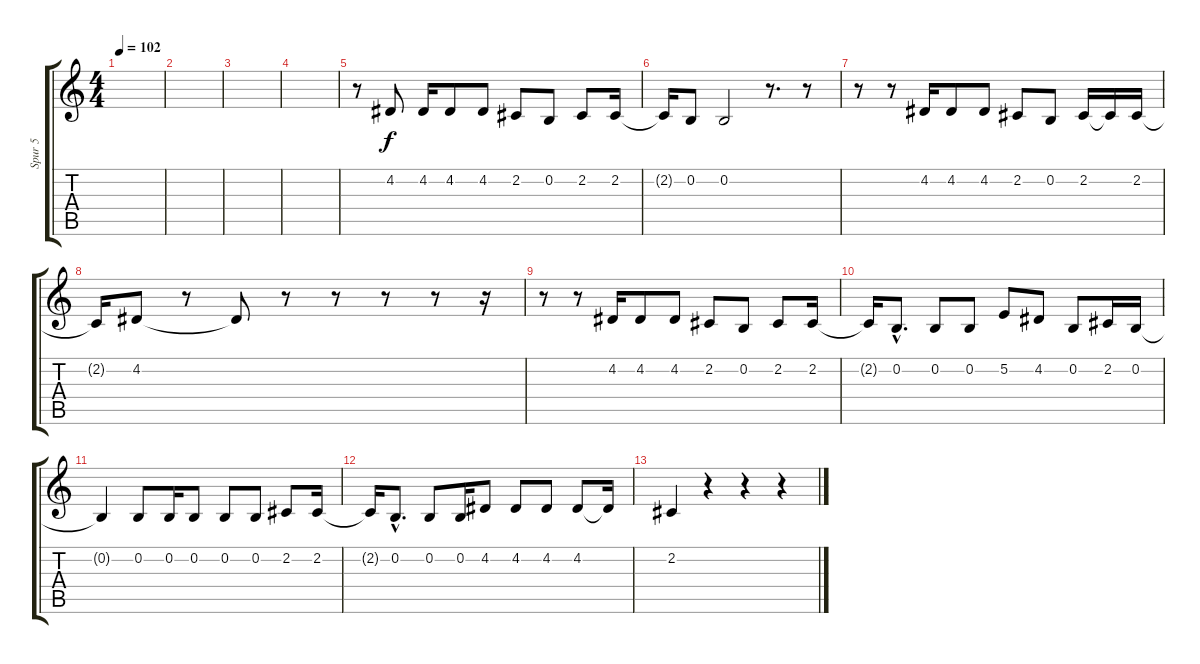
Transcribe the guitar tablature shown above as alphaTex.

\track ("Spur 5" "Spur 5") {instrument flute}
\staff {score tabs}
\tuning (E4 B3 G3 D3 A2 E2) {hide}
\ts (4 4)
\tempo 102
\clef g2
\ks c
|
|
|
|
r.8 4.2.8 4.2.16 4.2.8 4.2.8 2.2.8 0.2.8 2.2.8 2.2.16 |
2.2{t}.16 0.2.8 0.2.2 r.8{d} r.8 |
r.8 r.8 4.2.16 4.2.8 4.2.8 2.2.8 0.2.8 2.2.16 2.2{t}.16 2.2.16 |
2.2{t}.16 4.2.8 r.8 4.2{t}.8 r.8 r.8 r.8 r.8 r.16 |
r.8 r.8 4.2.16 4.2.8 4.2.8 2.2.8 0.2.8 2.2.8 2.2.16 |
2.2{t}.16 0.2{hac}.8{d} 0.2.8 0.2.8 5.2.8 4.2.8 0.2.8 2.2.16 0.2.16 |
0.2{t}.4 0.2.8 0.2.16 0.2.8 0.2.8 0.2.8 2.2.8 2.2.16 |
2.2{t}.16 0.2{hac}.8{d} 0.2.8 0.2.16 4.2.8 4.2.8 4.2.8 4.2.8 4.2{t}.16 |
2.2.4 r.4 r.4 r.4
